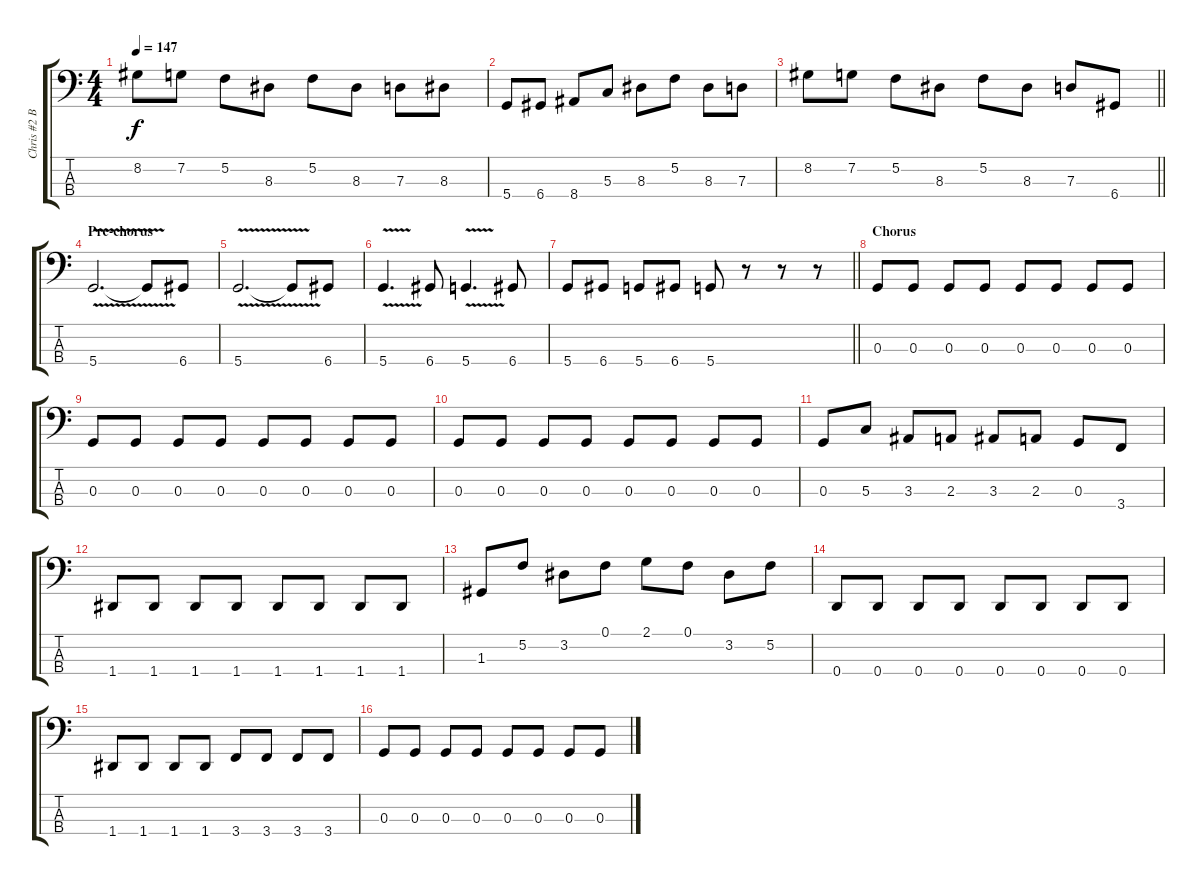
\track ("Chris #2 Bass" "Chris #2 B") {instrument electricbasspick}
\staff {score tabs}
\tuning (F2 C2 G1 D1) {hide}
\ts (4 4)
\tempo 147
\clef f4
\ks c
8.2.8{dy f} 7.2.8 5.2.8 8.3.8 5.2.8 8.3.8 7.3.8 8.3.8 |
5.4.8 6.4.8 8.4.8 5.3.8 8.3.8 5.2.8 8.3.8 7.3.8 |
\barLineRight lightlight
8.2.8 7.2.8 5.2.8 8.3.8 5.2.8 8.3.8 7.3.8 6.4.8 |
\section ("" "Pre-chorus")
5.4{v}.2{d} 5.4{t}.8 6.4.8 |
5.4{v}.2{d} 5.4{t}.8 6.4.8 |
5.4{v}.4{d} 6.4.8 5.4{v}.4{d} 6.4.8 |
\barLineRight lightlight
5.4.8 6.4.8 5.4.8 6.4.8 5.4.8 r.8 r.8 r.8 |
\section ("" "Chorus")
0.3.8 0.3.8 0.3.8 0.3.8 0.3.8 0.3.8 0.3.8 0.3.8 |
0.3.8 0.3.8 0.3.8 0.3.8 0.3.8 0.3.8 0.3.8 0.3.8 |
0.3.8 0.3.8 0.3.8 0.3.8 0.3.8 0.3.8 0.3.8 0.3.8 |
0.3.8 5.3.8 3.3.8 2.3.8 3.3.8 2.3.8 0.3.8 3.4.8 |
1.4.8 1.4.8 1.4.8 1.4.8 1.4.8 1.4.8 1.4.8 1.4.8 |
1.3.8 5.2.8 3.2.8 0.1.8 2.1.8 0.1.8 3.2.8 5.2.8 |
0.4.8 0.4.8 0.4.8 0.4.8 0.4.8 0.4.8 0.4.8 0.4.8 |
1.4.8 1.4.8 1.4.8 1.4.8 3.4.8 3.4.8 3.4.8 3.4.8 |
0.3.8 0.3.8 0.3.8 0.3.8 0.3.8 0.3.8 0.3.8 0.3.8
